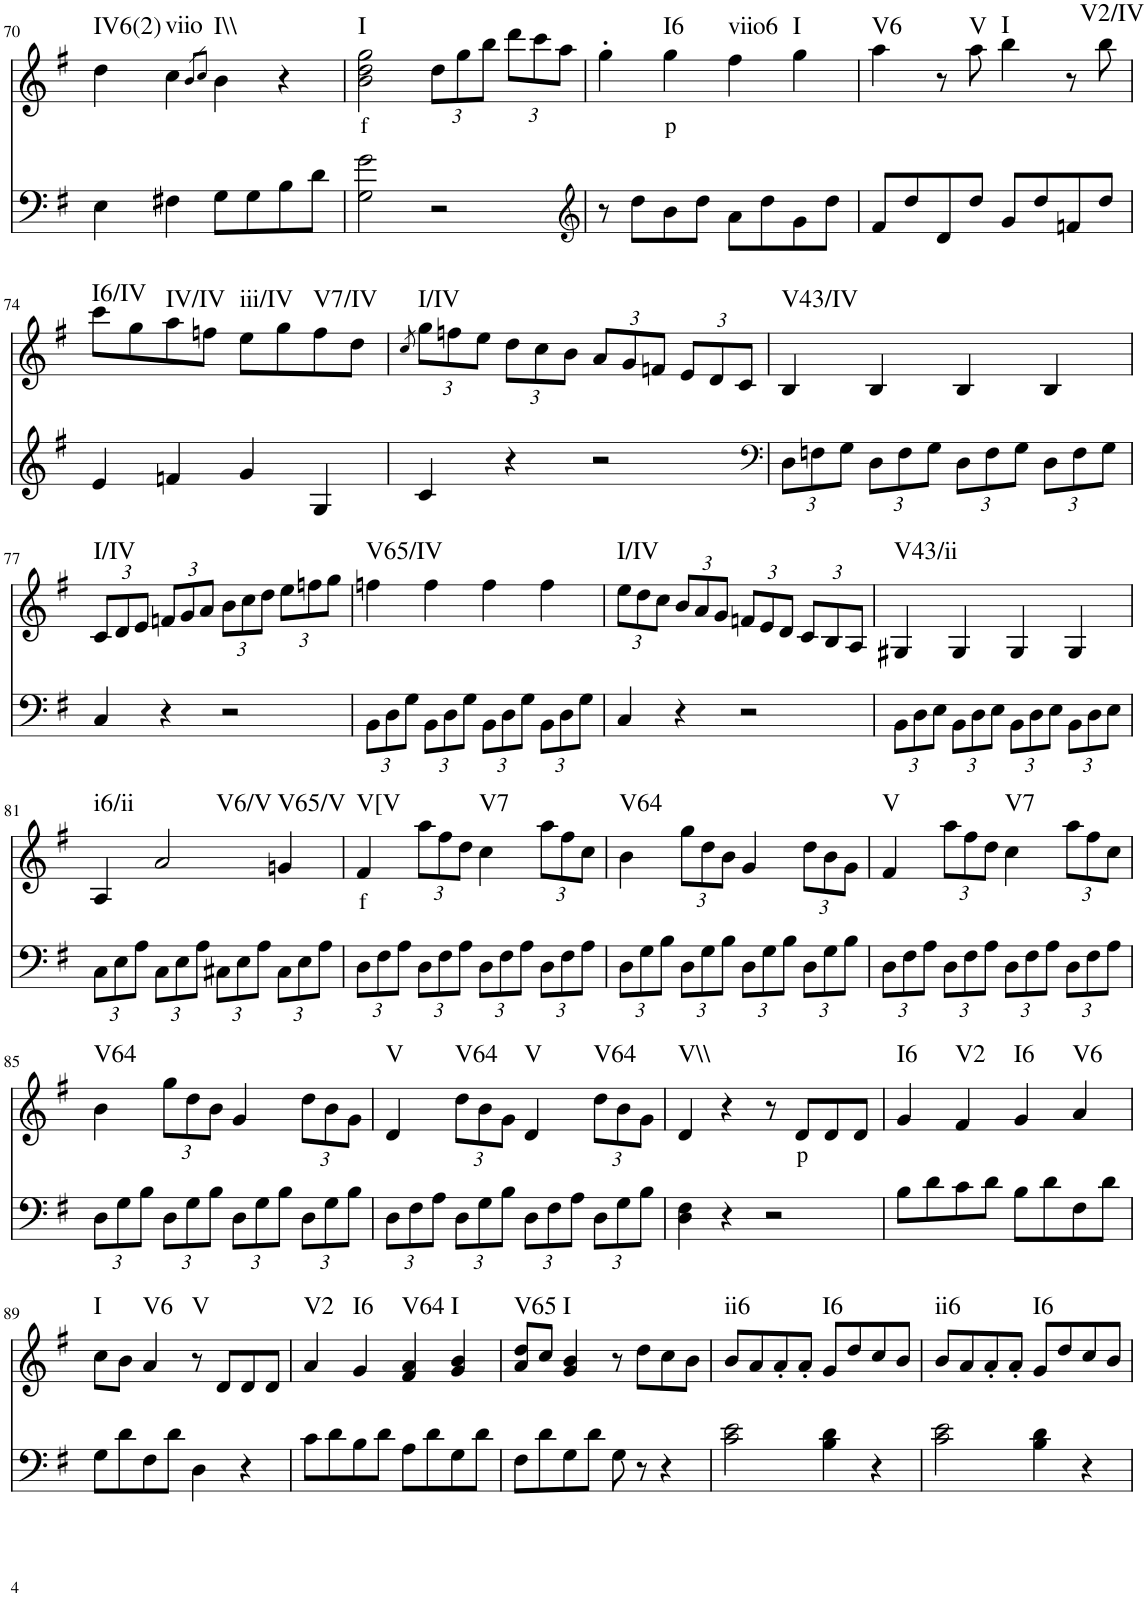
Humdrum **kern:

**kern	**kern	**text	**harte
*part2	*part1	*part1	*part1
*staff2	*staff1	*staff1	*
*I"piano	*I"piano	*	*
*I'Pno	*I'Pno	*	*
!!LO:PB:g=z
*clefF4	*clefG2	*	*
*k[f#]	*k[f#]	*	*
*G:	*G:	*	*
*M2/2	*M2/2	*	*
=70	=70	=70	=70
!	!	!	!LO:H:kt=IV6(2)
4E\	4dd\	.	N
!	!	!	!LO:H:kt=viio
4F#X\	4cc\	.	N
.	8qb/L	.	.
.	8qcc/J	.	.
!	!	!	!LO:H:kt=I\\
8G\L	4b\	.	N
8G\	.	.	.
8B\	4r	.	.
8d\J	.	.	.
=71	=71	=71	=71
!	!	!LO:LY:b	!LO:H:kt=I
2G\ 2g\	2b\ 2dd\ 2gg\	f	N
*	*Xbrackettup	*	*
2r	12dd\L	.	.
.	12gg\	.	.
.	12bb\J	.	.
.	12ddd\L	.	.
.	12ccc\	.	.
.	12aa\J	.	.
=72	=72	=72	=72
*clefG2	*	*	*
8r	4gg'\	.	.
8dd\L	.	.	.
!	!	!LO:LY:b	!LO:H:kt=I6
8b\	4gg\	p	N
8dd\J	.	.	.
!	!	!	!LO:H:kt=viio6
8a\L	4ff#\	.	N
8dd\	.	.	.
!	!	!	!LO:H:kt=I
8g\	4gg\	.	N
8dd\J	.	.	.
=73	=73	=73	=73
!	!	!	!LO:H:kt=V6
8f#/L	4aa\	.	N
8dd/	.	.	.
8d/	8r	.	.
!	!	!	!LO:H:kt=V
8dd/J	8aa\	.	N
!	!	!	!LO:H:kt=I
8g/L	4bb\	.	N
8dd/	.	.	.
8fn/	8r	.	.
!	!	!	!LO:H:kt=V2/IV
8dd/J	8bb\	.	N
!!LO:LB:g=z
=74	=74	=74	=74
!	!	!	!LO:H:kt=I6/IV
4e/	8ccc\L	.	N
.	8gg\	.	.
!	!	!	!LO:H:kt=IV/IV
4fn/	8aa\	.	N
.	8ffn\J	.	.
!	!	!	!LO:H:kt=iii/IV
4g/	8ee\L	.	N
.	8gg\	.	.
!	!	!	!LO:H:kt=V7/IV
4G/	8ff\	.	N
.	8dd\J	.	.
=75	=75	=75	=75
.	8qcc/	.	.
!	!	!	!LO:H:kt=I/IV
4c/	12gg\L	.	N
.	12ffn\	.	.
.	12ee\J	.	.
4r	12dd\L	.	.
.	12cc\	.	.
.	12b\J	.	.
2r	12a/L	.	.
.	12g/	.	.
.	12fn/J	.	.
.	12e/L	.	.
.	12d/	.	.
.	12c/J	.	.
=76	=76	=76	=76
*clefF4	*	*	*
*Xbrackettup	*	*	*
!	!	!	!LO:H:kt=V43/IV
12D\L	4B/	.	N
12Fn\	.	.	.
12G\J	.	.	.
12D\L	4B/	.	.
12F\	.	.	.
12G\J	.	.	.
12D\L	4B/	.	.
12F\	.	.	.
12G\J	.	.	.
12D\L	4B/	.	.
12F\	.	.	.
12G\J	.	.	.
!!LO:LB:g=z
=77	=77	=77	=77
!	!	!	!LO:H:kt=I/IV
4C/	12c/L	.	N
.	12d/	.	.
.	12e/J	.	.
4r	12fn/L	.	.
.	12g/	.	.
.	12a/J	.	.
2r	12b\L	.	.
.	12cc\	.	.
.	12dd\J	.	.
.	12ee\L	.	.
.	12ffn\	.	.
.	12gg\J	.	.
=78	=78	=78	=78
!	!	!	!LO:H:kt=V65/IV
12BB\L	4ffn\	.	N
12D\	.	.	.
12G\J	.	.	.
12BB\L	4ff\	.	.
12D\	.	.	.
12G\J	.	.	.
12BB\L	4ff\	.	.
12D\	.	.	.
12G\J	.	.	.
12BB\L	4ff\	.	.
12D\	.	.	.
12G\J	.	.	.
=79	=79	=79	=79
!	!	!	!LO:H:kt=I/IV
4C/	12ee\L	.	N
.	12dd\	.	.
.	12cc\J	.	.
4r	12b/L	.	.
.	12a/	.	.
.	12g/J	.	.
2r	12fn/L	.	.
.	12e/	.	.
.	12d/J	.	.
.	12c/L	.	.
.	12B/	.	.
.	12A/J	.	.
=80	=80	=80	=80
!	!	!	!LO:H:kt=V43/ii
12BB\L	4G#X/	.	N
12D\	.	.	.
12E\J	.	.	.
12BB\L	4G#/	.	.
12D\	.	.	.
12E\J	.	.	.
12BB\L	4G#/	.	.
12D\	.	.	.
12E\J	.	.	.
12BB\L	4G#/	.	.
12D\	.	.	.
12E\J	.	.	.
!!LO:LB:g=z
=81	=81	=81	=81
!	!	!	!LO:H:kt=i6/ii
12C\L	4A/	.	N
12E\	.	.	.
12A\J	.	.	.
!	!	!	!LO:H:kt=V6/V
12C\L	2a/	.	N
12E\	.	.	.
12A\J	.	.	.
12C#X\L	.	.	.
12E\	.	.	.
12A\J	.	.	.
!	!	!	!LO:H:kt=V65/V
12C#\L	4gn/	.	N
12E\	.	.	.
12A\J	.	.	.
=82	=82	=82	=82
!	!	!LO:LY:b	!LO:H:kt=V[V
12D\L	4f#/	f	N
12F#\	.	.	.
12A\J	.	.	.
12D\L	12aa\L	.	.
12F#\	12ff#\	.	.
12A\J	12dd\J	.	.
!	!	!	!LO:H:kt=V7
12D\L	4cc\	.	N
12F#\	.	.	.
12A\J	.	.	.
12D\L	12aa\L	.	.
12F#\	12ff#\	.	.
12A\J	12cc\J	.	.
=83	=83	=83	=83
!	!	!	!LO:H:kt=V64
12D\L	4b\	.	N
12G\	.	.	.
12B\J	.	.	.
12D\L	12gg\L	.	.
12G\	12dd\	.	.
12B\J	12b\J	.	.
12D\L	4g/	.	.
12G\	.	.	.
12B\J	.	.	.
12D\L	12dd\L	.	.
12G\	12b\	.	.
12B\J	12g\J	.	.
=84	=84	=84	=84
!	!	!	!LO:H:kt=V
12D\L	4f#/	.	N
12F#\	.	.	.
12A\J	.	.	.
12D\L	12aa\L	.	.
12F#\	12ff#\	.	.
12A\J	12dd\J	.	.
!	!	!	!LO:H:kt=V7
12D\L	4cc\	.	N
12F#\	.	.	.
12A\J	.	.	.
12D\L	12aa\L	.	.
12F#\	12ff#\	.	.
12A\J	12cc\J	.	.
!!LO:LB:g=z
=85	=85	=85	=85
!	!	!	!LO:H:kt=V64
12D\L	4b\	.	N
12G\	.	.	.
12B\J	.	.	.
12D\L	12gg\L	.	.
12G\	12dd\	.	.
12B\J	12b\J	.	.
12D\L	4g/	.	.
12G\	.	.	.
12B\J	.	.	.
12D\L	12dd\L	.	.
12G\	12b\	.	.
12B\J	12g\J	.	.
=86	=86	=86	=86
!	!	!	!LO:H:kt=V
12D\L	4d/	.	N
12F#\	.	.	.
12A\J	.	.	.
!	!	!	!LO:H:kt=V64
12D\L	12dd\L	.	N
12G\	12b\	.	.
12B\J	12g\J	.	.
!	!	!	!LO:H:kt=V
12D\L	4d/	.	N
12F#\	.	.	.
12A\J	.	.	.
!	!	!	!LO:H:kt=V64
12D\L	12dd\L	.	N
12G\	12b\	.	.
12B\J	12g\J	.	.
=87	=87	=87	=87
!	!	!	!LO:H:kt=V\\
4D\ 4F#\	4d/	.	N
4r	4r	.	.
2r	8r	.	.
!	!	!LO:LY:b	!
.	8d/L	p	.
.	8d/	.	.
.	8d/J	.	.
=88	=88	=88	=88
!	!	!	!LO:H:kt=I6
8B\L	4g/	.	N
8d\	.	.	.
!	!	!	!LO:H:kt=V2
8c\	4f#/	.	N
8d\J	.	.	.
!	!	!	!LO:H:kt=I6
8B\L	4g/	.	N
8d\	.	.	.
!	!	!	!LO:H:kt=V6
8F#\	4a/	.	N
8d\J	.	.	.
!!LO:LB:g=z
=89	=89	=89	=89
!	!	!	!LO:H:kt=I
8G\L	8cc\L	.	N
8d\	8b\J	.	.
!	!	!	!LO:H:kt=V6
8F#\	4a/	.	N
8d\J	.	.	.
!	!	!	!LO:H:kt=V
4D\	8r	.	N
.	8d/L	.	.
4r	8d/	.	.
.	8d/J	.	.
=90	=90	=90	=90
!	!	!	!LO:H:kt=V2
8c\L	4a/	.	N
8d\	.	.	.
!	!	!	!LO:H:kt=I6
8B\	4g/	.	N
8d\J	.	.	.
!	!	!	!LO:H:kt=V64
8A\L	4f#/ 4a/	.	N
8d\	.	.	.
!	!	!	!LO:H:kt=I
8G\	4g/ 4b/	.	N
8d\J	.	.	.
=91	=91	=91	=91
!	!	!	!LO:H:kt=V65
8F#\L	8a/ 8dd/L	.	N
8d\	8cc/J	.	.
!	!	!	!LO:H:kt=I
8G\	4g/ 4b/	.	N
8d\J	.	.	.
8G\	8r	.	.
8r	8dd\L	.	.
4r	8cc\	.	.
.	8b\J	.	.
=92	=92	=92	=92
!	!	!	!LO:H:kt=ii6
2c\ 2e\	8b/L	.	N
.	8a/	.	.
.	8a'/	.	.
.	8a'/J	.	.
!	!	!	!LO:H:kt=I6
4B\ 4d\	8g/L	.	N
.	8dd/	.	.
4r	8cc/	.	.
.	8b/J	.	.
=93	=93	=93	=93
!	!	!	!LO:H:kt=ii6
2c\ 2e\	8b/L	.	N
.	8a/	.	.
.	8a'/	.	.
.	8a'/J	.	.
!	!	!	!LO:H:kt=I6
4B\ 4d\	8g/L	.	N
.	8dd/	.	.
4r	8cc/	.	.
.	8b/J	.	.
=	=	=	=
*-	*-	*-	*-
